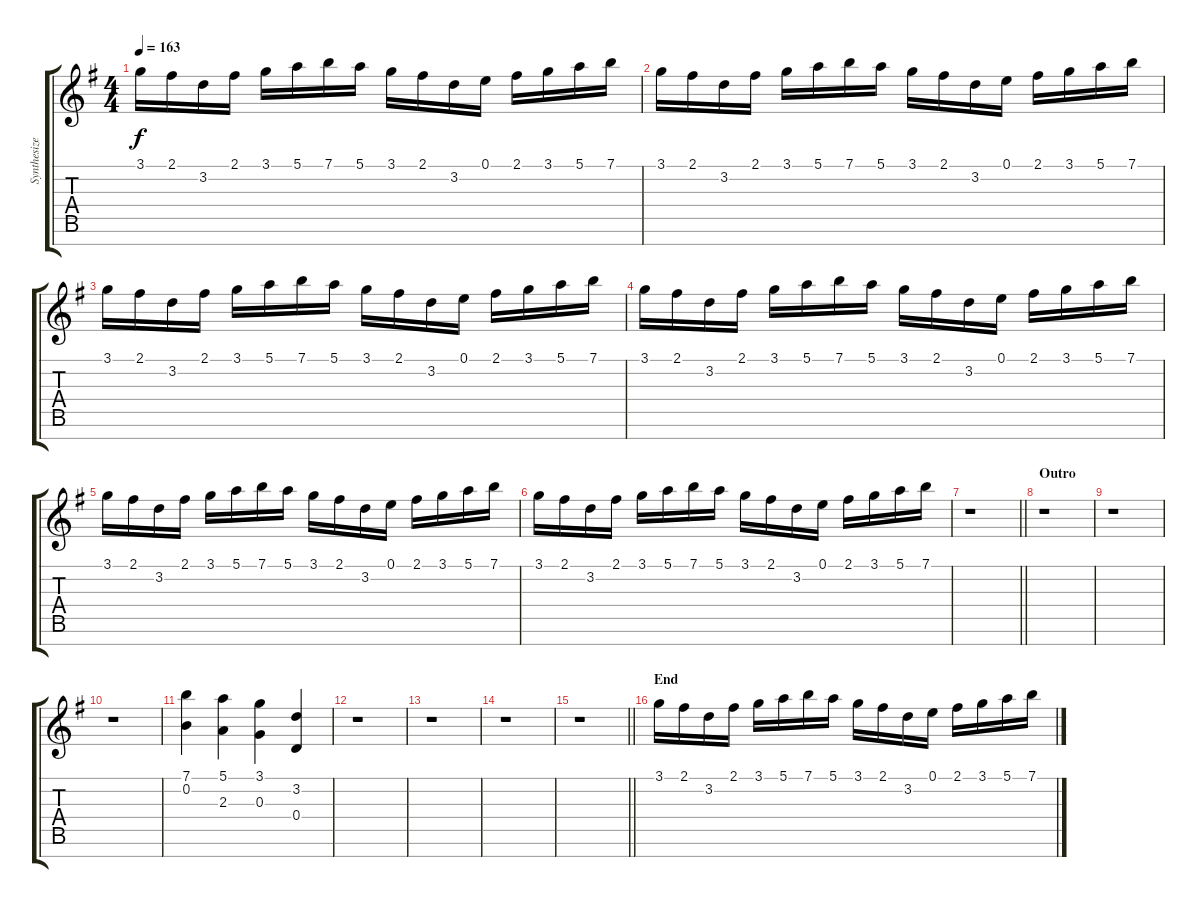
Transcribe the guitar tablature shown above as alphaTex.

\track ("Synthesizer" "Synthesize") {instrument pad1newage}
\staff {score tabs}
\tuning (E5 B4 G4 D4 A3 E3 B2) {hide}
\ts (4 4)
\tempo 163
\clef g2
\ks g
3.1.16{dy f} 2.1.16 3.2.16 2.1.16 3.1.16 5.1.16 7.1.16 5.1.16 3.1.16 2.1.16 3.2.16 0.1.16 2.1.16 3.1.16 5.1.16 7.1.16 |
3.1.16 2.1.16 3.2.16 2.1.16 3.1.16 5.1.16 7.1.16 5.1.16 3.1.16 2.1.16 3.2.16 0.1.16 2.1.16 3.1.16 5.1.16 7.1.16 |
3.1.16 2.1.16 3.2.16 2.1.16 3.1.16 5.1.16 7.1.16 5.1.16 3.1.16 2.1.16 3.2.16 0.1.16 2.1.16 3.1.16 5.1.16 7.1.16 |
3.1.16 2.1.16 3.2.16 2.1.16 3.1.16 5.1.16 7.1.16 5.1.16 3.1.16 2.1.16 3.2.16 0.1.16 2.1.16 3.1.16 5.1.16 7.1.16 |
3.1.16 2.1.16 3.2.16 2.1.16 3.1.16 5.1.16 7.1.16 5.1.16 3.1.16 2.1.16 3.2.16 0.1.16 2.1.16 3.1.16 5.1.16 7.1.16 |
3.1.16 2.1.16 3.2.16 2.1.16 3.1.16 5.1.16 7.1.16 5.1.16 3.1.16 2.1.16 3.2.16 0.1.16 2.1.16 3.1.16 5.1.16 7.1.16 |
\barLineRight lightlight
r.1 |
\section ("" "Outro")
r.1 |
r.1 |
r.1 |
(7.1 0.2).4 (5.1 2.3).4 (3.1 0.3).4 (3.2 0.4).4 |
r.1 |
r.1 |
r.1 |
\barLineRight lightlight
r.1 |
\section ("" "End")
3.1.16 2.1.16 3.2.16 2.1.16 3.1.16 5.1.16 7.1.16 5.1.16 3.1.16 2.1.16 3.2.16 0.1.16 2.1.16 3.1.16 5.1.16 7.1.16
